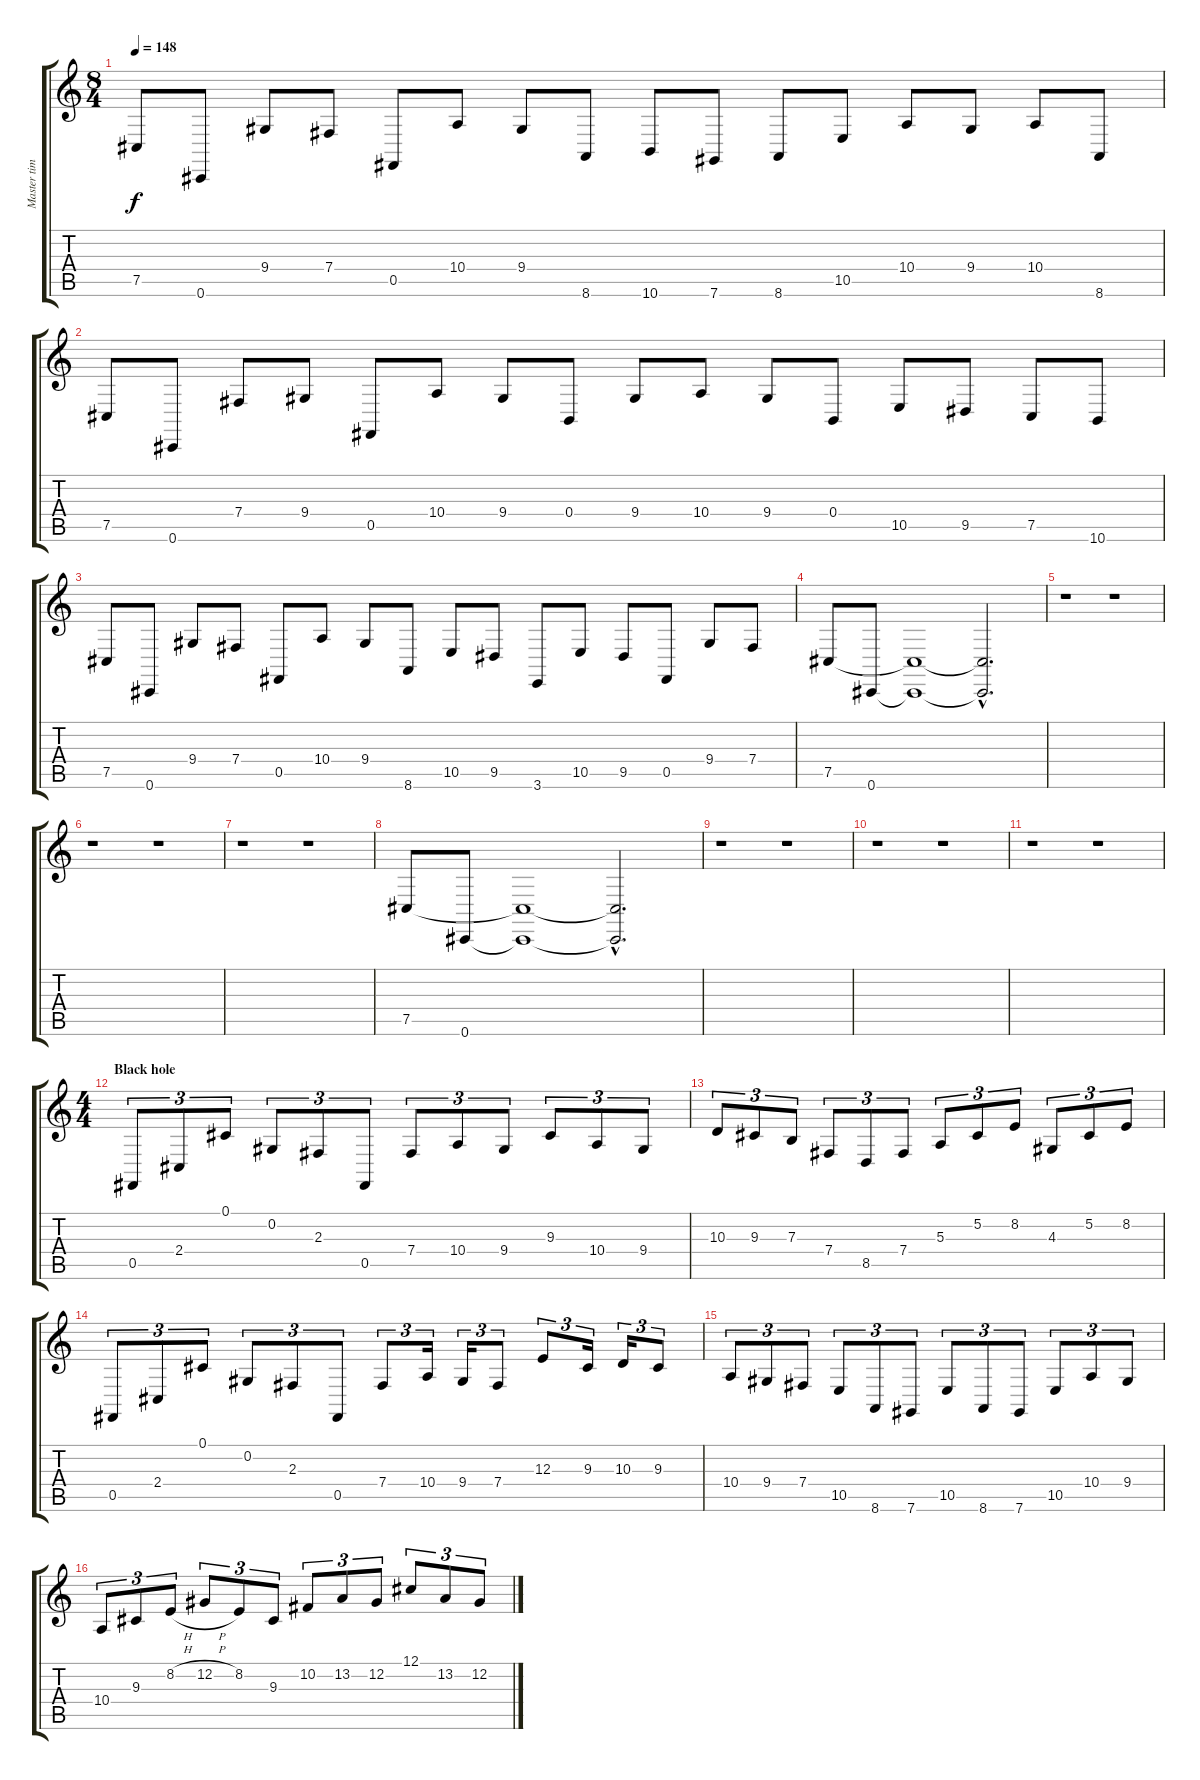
\track ("Master time" "Master tim") {instrument pad1newage}
\staff {score tabs}
\tuning (Db4 Ab3 E3 B2 Gb2 Db2) {hide}
\ts (8 4)
\tempo 148
\clef g2
\ks c
7.5.8{dy f} 0.6.8 9.4.8 7.4.8 0.5.8 10.4.8 9.4.8 8.6.8 10.6.8 7.6.8 8.6.8 10.5.8 10.4.8 9.4.8 10.4.8 8.6.8 |
7.5.8 0.6.8 7.4.8 9.4.8 0.5.8 10.4.8 9.4.8 0.4.8 9.4.8 10.4.8 9.4.8 0.4.8 10.5.8 9.5.8 7.5.8 10.6.8 |
7.5.8 0.6.8 9.4.8 7.4.8 0.5.8 10.4.8 9.4.8 8.6.8 10.5.8 9.5.8 3.6.8 10.5.8 9.5.8 0.5.8 9.4.8 7.4.8 |
7.5.8 0.6.8 (7.5{t} 0.6{t}).1 (7.5{hac t} 0.6{hac t}).2{d} |
r.1 r.1 |
r.1 r.1 |
r.1 r.1 |
7.5.8 0.6.8 (7.5{t} 0.6{t}).1 (7.5{hac t} 0.6{hac t}).2{d} |
r.1 r.1 |
r.1 r.1 |
r.1 r.1 |
\ts (4 4)
\section ("" "Black hole")
0.5.8{tu (3 2) instrument fx1rain} 2.4.8{tu (3 2)} 0.1.8{tu (3 2)} 0.2.8{tu (3 2)} 2.3.8{tu (3 2)} 0.5.8{tu (3 2)} 7.4.8{tu (3 2)} 10.4.8{tu (3 2)} 9.4.8{tu (3 2)} 9.3.8{tu (3 2)} 10.4.8{tu (3 2)} 9.4.8{tu (3 2)} |
10.3.8{tu (3 2)} 9.3.8{tu (3 2)} 7.3.8{tu (3 2)} 7.4.8{tu (3 2)} 8.5.8{tu (3 2)} 7.4.8{tu (3 2)} 5.3.8{tu (3 2)} 5.2.8{tu (3 2)} 8.2.8{tu (3 2)} 4.3.8{tu (3 2)} 5.2.8{tu (3 2)} 8.2.8{tu (3 2)} |
0.5.8{tu (3 2)} 2.4.8{tu (3 2)} 0.1.8{tu (3 2)} 0.2.8{tu (3 2)} 2.3.8{tu (3 2)} 0.5.8{tu (3 2)} 7.4.8{tu (3 2)} 10.4.16{tu (3 2)} 9.4.16{tu (3 2)} 7.4.8{tu (3 2)} 12.3.8{tu (3 2)} 9.3.16{tu (3 2)} 10.3.16{tu (3 2)} 9.3.8{tu (3 2)} |
10.4.8{tu (3 2)} 9.4.8{tu (3 2)} 7.4.8{tu (3 2)} 10.5.8{tu (3 2)} 8.6.8{tu (3 2)} 7.6.8{tu (3 2)} 10.5.8{tu (3 2)} 8.6.8{tu (3 2)} 7.6.8{tu (3 2)} 10.5.8{tu (3 2)} 10.4.8{tu (3 2)} 9.4.8{tu (3 2)} |
10.4.8{tu (3 2)} 9.3.8{tu (3 2)} 8.2{h}.8{tu (3 2)} 12.2{h}.8{tu (3 2)} 8.2.8{tu (3 2)} 9.3.8{tu (3 2)} 10.2.8{tu (3 2)} 13.2.8{tu (3 2)} 12.2.8{tu (3 2)} 12.1.8{tu (3 2)} 13.2.8{tu (3 2)} 12.2.8{tu (3 2)}
